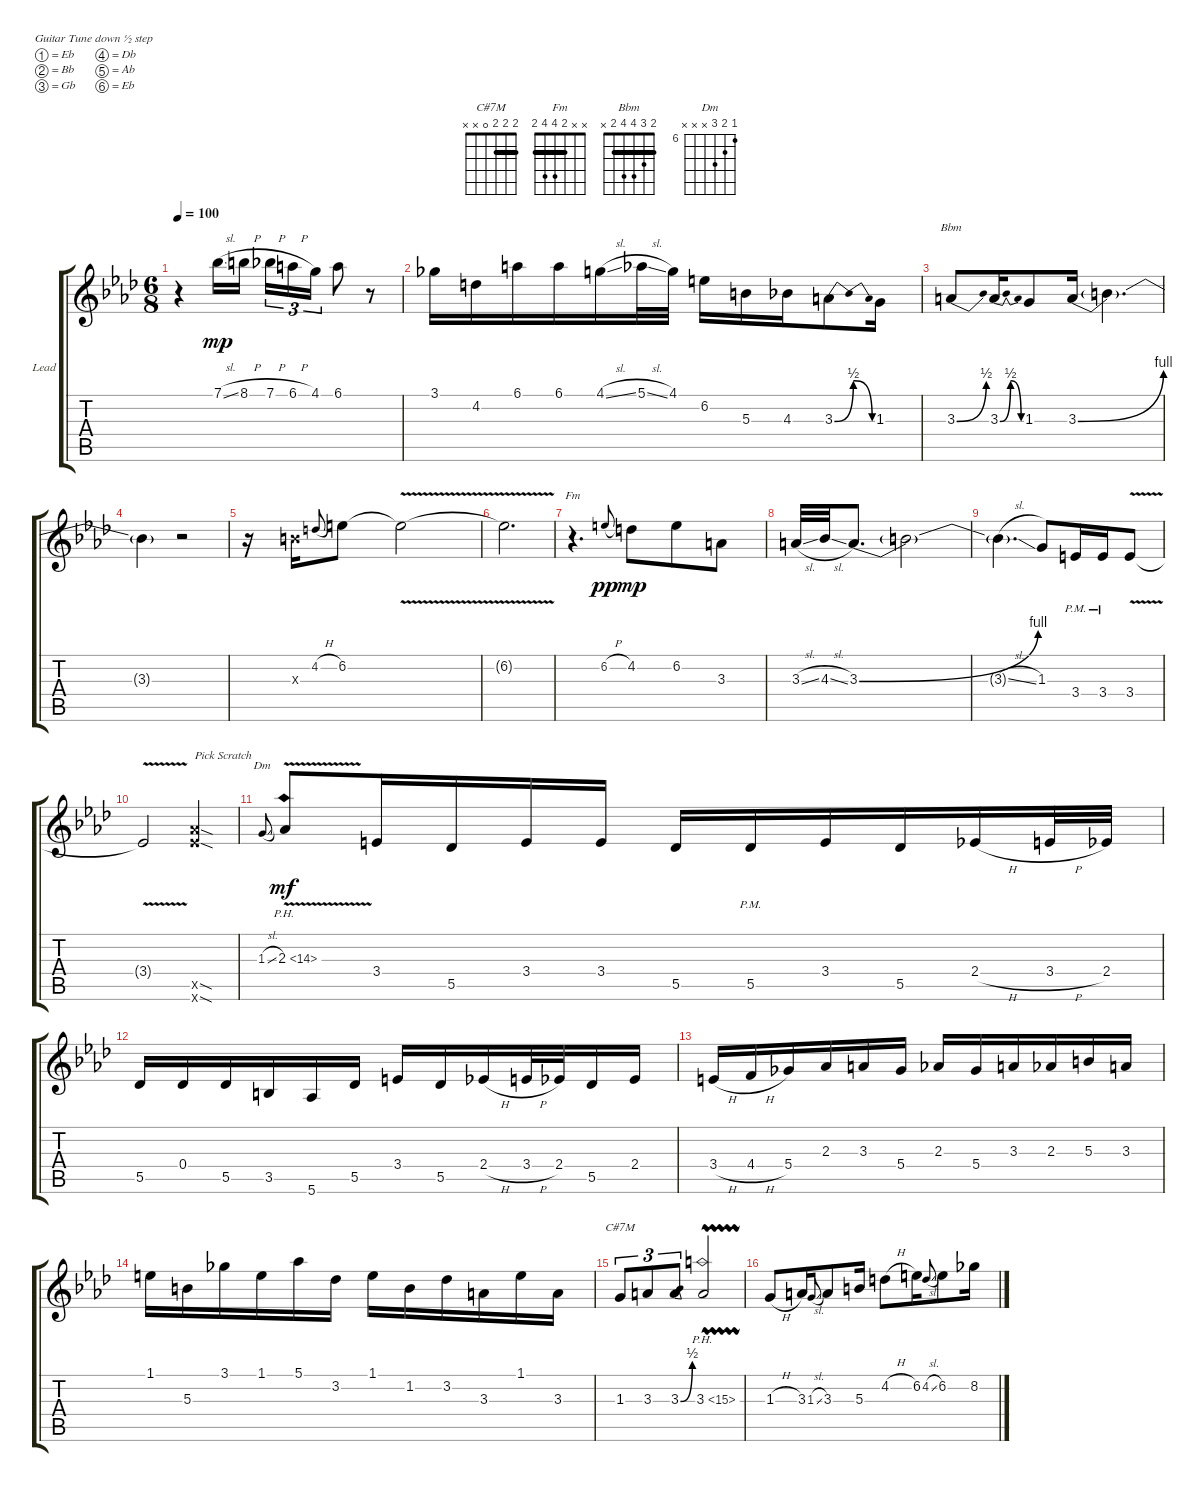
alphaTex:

\defaultSystemsLayout 4
\bracketExtendMode groupsimilarinstruments
\firstSystemTrackNameOrientation horizontal
\otherSystemsTrackNameOrientation horizontal
\track ("Lead" "Lead") {instrument overdrivenguitar}
\staff {score tabs}
\tuning (Eb4 Bb3 Gb3 Db3 Ab2 Eb2)
\chord ("C#7M" 2 2 2 0 x x) {barre (2 2)}
\chord ("Fm" x x 2 4 4 2) {barre 2}
\chord ("Bbm" 2 3 4 4 2 x) {barre 2}
\chord ("Dm" 6 7 8 x x x) {firstfret 6}
\ts (6 8)
\tempo 100
\clef g2
\ks fminor
r.4{dy mp} 7.1{sl}.16 8.1{h}.16 7.1{h}.16{tu (3 2)} 6.1{h}.16{tu (3 2)} 4.1.16{tu (3 2)} 6.1.8 r.8 |
3.1.16 4.2.16 6.1.16 6.1.16 4.1{sl}.16 5.1{sl}.32 4.1.32 6.2.16 5.3.16 4.3.16 3.3{be (bendrelease 0 0 16.2 2 16.8 2 30 0)}.8 1.3.16 |
3.3{be (bend 0 0 32.4 2)}.8{ch "Bbm"} 3.3{be (bendrelease 0 0 16.2 2 16.8 2 30 0)}.16 1.3.8 3.3{be (bend 28.799999999999997 0 59.4 4)}.16 3.3{t}.4{d} |
3.3{t}.4 r.2 |
r.16 5.3{x}.16 4.2{h}.8{gr onbeat} 6.2.8 6.2{v t}.2 |
6.2{v t}.2{d} |
r.4{d ch "Fm"} 6.2{h}.8{gr onbeat dy pp} 4.2.8{dy mp} 6.2.8 3.3.8 |
3.3{sl}.32 4.3{sl}.32 3.3{be (bend 25.2 0 58.8 4)}.8{d} 3.3{t}.2 |
3.3{sl t}.4{d} 1.3.8 3.4{pm}.16 3.4{pm}.16 3.4{v}.8 |
3.4{v t}.2 (12.6{sod x} 12.5{sod x}).4{txt "Pick Scratch"} |
1.3{sl}.8{ch "Dm" gr onbeat} 2.3{ph 12 v}.8{dy mf} 3.4.16 5.5.16 3.4.16 3.4.16 5.5.16 5.5{pm}.16 3.4.16 5.5.16 2.4{h}.16 3.4{h}.32 2.4.32 |
5.5.16 0.4.16 5.5.16 3.5.16 5.6.16 5.5.16 3.4.16 5.5.16 2.4{h}.16 3.4{h}.32 2.4.32 5.5.16 2.4.16 |
3.4{h}.16 4.4{h}.16 5.4.16 2.3.16 3.3.16 5.4.16 2.3.16 5.4.16 3.3.16 2.3.16 5.3.16 3.3.16 |
1.1.16 5.3.16 3.1.16 1.1.16 5.1.16 3.2.16 1.1.16 1.2.16 3.2.16 3.3.16 1.1.16 3.3.16 |
1.3.8{tu (3 2) ch "C#7M"} 3.3.8{tu (3 2)} 3.3{be (bend 0 0 15.6 2)}.8{tu (3 2)} 3.3{ph 12 vw}.2 |
1.3{h}.8 3.3.16 1.3{sl}.8{gr onbeat} 3.3.8 5.3.16 4.2{h}.8 6.2.16 4.2{sl}.8{gr onbeat} 6.2.8 8.2.16
